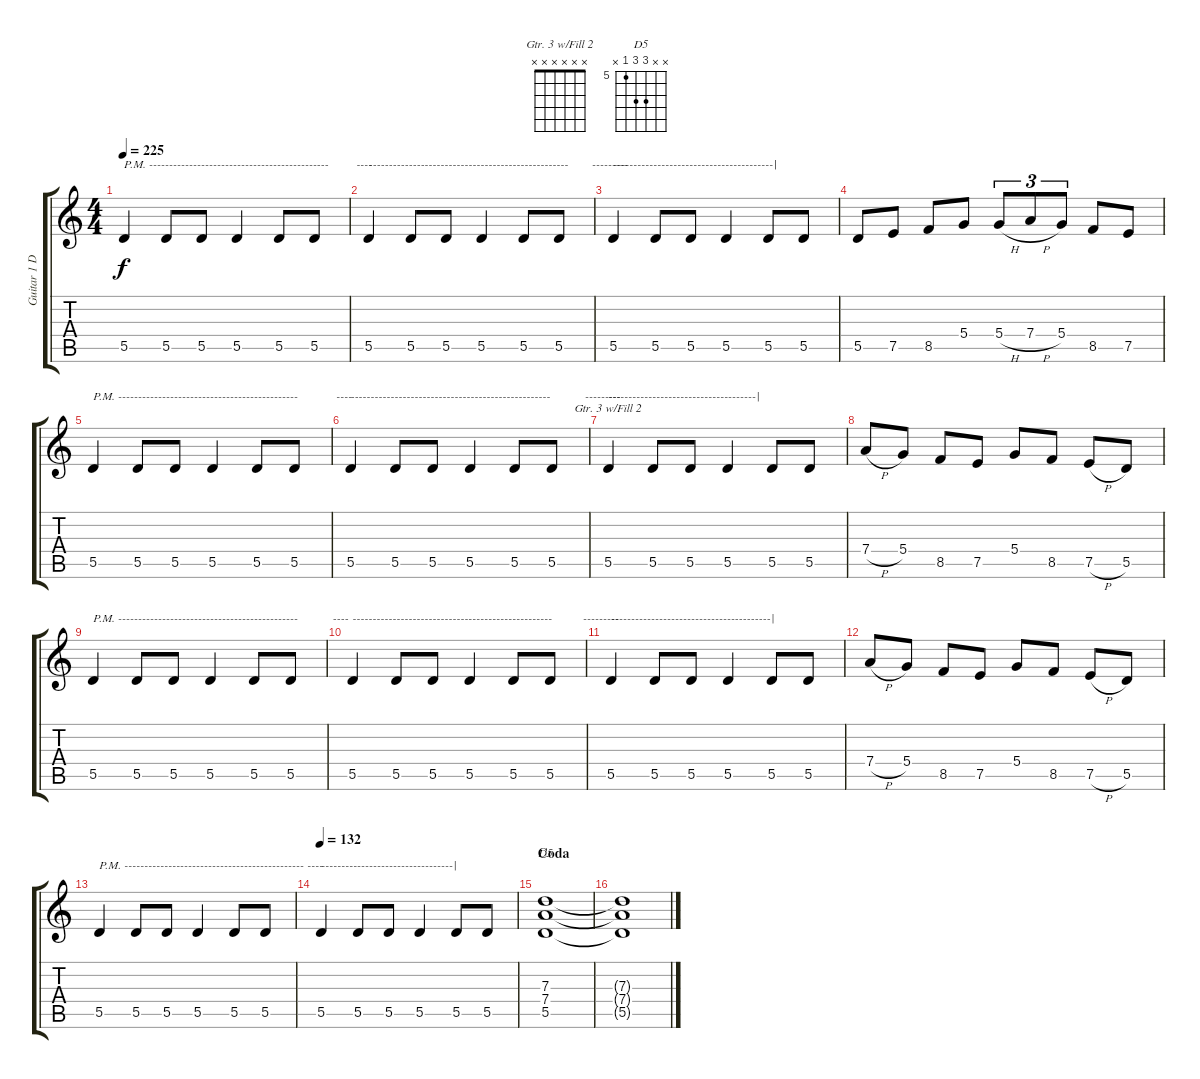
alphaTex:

\track ("Guitar 1 David Murray" "Guitar 1 D") {instrument electricguitarclean}
\staff {score tabs}
\tuning (E4 B3 G3 D3 A2 E2) {hide}
\chord ("Gtr. 3 w/Fill 2" x x x x x x)
\chord ("D5" x x 7 7 5 x) {firstfret 5}
\ts (4 4)
\tempo 225
\clef g2
\ks c
5.5.4{txt "P.M. ---------------------------------------------" dy f} 5.5.8 5.5.8 5.5.4 5.5.8 5.5.8{txt "              ----"} |
5.5.4{txt "--------------------------------------------------"} 5.5.8 5.5.8 5.5.4 5.5.8 5.5.8{txt "           ---------"} |
5.5.4{txt "----------------------------------------|"} 5.5.8 5.5.8 5.5.4 5.5.8 5.5.8 |
5.5.8 7.5.8 8.5.8 5.4.8 5.4{h}.8{tu (3 2)} 7.4{h}.8{tu (3 2)} 5.4.8{tu (3 2)} 8.5.8 7.5.8 |
5.5.4{txt "P.M. ---------------------------------------------"} 5.5.8 5.5.8 5.5.4 5.5.8 5.5.8{txt "              ----"} |
5.5.4{txt "--------------------------------------------------"} 5.5.8 5.5.8 5.5.4 5.5.8 5.5.8{txt "           ---------"} |
5.5.4{ch "Gtr. 3 w/Fill 2" txt "-------------------------------------|"} 5.5.8 5.5.8 5.5.4 5.5.8 5.5.8 |
7.4{h}.8 5.4.8 8.5.8 7.5.8 5.4.8 8.5.8 7.5{h}.8 5.5.8 |
5.5.4{txt "P.M. ---------------------------------------------"} 5.5.8 5.5.8 5.5.4 5.5.8 5.5.8{txt "              ----"} |
5.5.4{txt "--------------------------------------------------"} 5.5.8 5.5.8 5.5.4 5.5.8 5.5.8{txt "           ---------"} |
5.5.4{txt "----------------------------------------|"} 5.5.8 5.5.8 5.5.4 5.5.8 5.5.8 |
7.4{h}.8 5.4.8 8.5.8 7.5.8 5.4.8 8.5.8 7.5{h}.8 5.5.8 |
5.5.4{txt "P.M. ---------------------------------------------"} 5.5.8 5.5.8 5.5.4 5.5.8 5.5.8{txt "              ----"} |
\tempo 132
5.5.4{txt "---------------------------------|"} 5.5.8 5.5.8 5.5.4 5.5.8 5.5.8 |
\section ("" "Coda")
(7.3 7.4 5.5).1{ch "D5"} |
(7.3{t} 7.4{t} 5.5{t}).1
